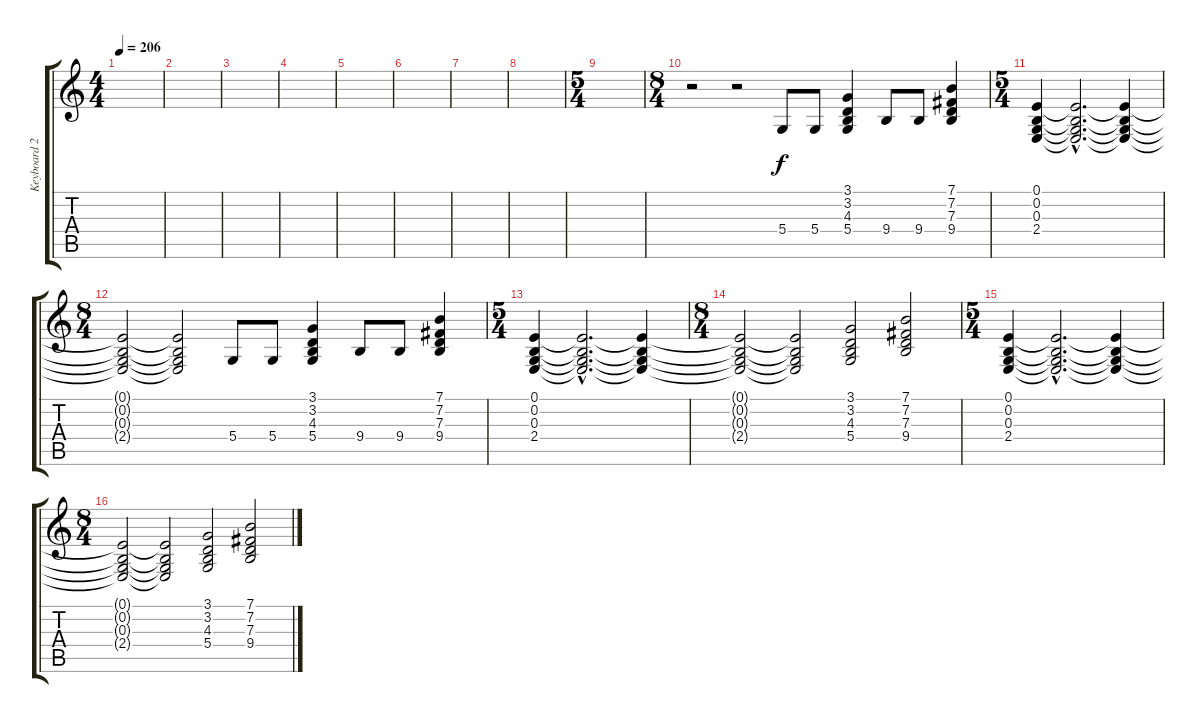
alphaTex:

\track ("Keyboard 2" "Keyboard 2") {instrument choiraahs}
\staff {score tabs}
\tuning (E4 B3 G3 D3 A2 E2) {hide}
\ts (4 4)
\tempo 206
\clef g2
\ks c
|
|
|
|
|
|
|
|
\ts (5 4)
|
\ts (8 4)
r.2 r.2 5.4.8 5.4.8 (3.1 3.2 4.3 5.4).4 9.4.8 9.4.8 (7.1 7.2 7.3 9.4).4 |
\ts (5 4)
(0.1 0.2 0.3 2.4).4 (0.1{hac t} 0.2{hac t} 0.3{hac t} 2.4{hac t}).2{d} (0.1{t} 0.2{t} 0.3{t} 2.4{t}).4 |
\ts (8 4)
(0.1{t} 0.2{t} 0.3{t} 2.4{t}).2 (0.1{t} 0.2{t} 0.3{t} 2.4{t}).2 5.4.8 5.4.8 (3.1 3.2 4.3 5.4).4 9.4.8 9.4.8 (7.1 7.2 7.3 9.4).4 |
\ts (5 4)
(0.1 0.2 0.3 2.4).4 (0.1{hac t} 0.2{hac t} 0.3{hac t} 2.4{hac t}).2{d} (0.1{t} 0.2{t} 0.3{t} 2.4{t}).4 |
\ts (8 4)
(0.1{t} 0.2{t} 0.3{t} 2.4{t}).2 (0.1{t} 0.2{t} 0.3{t} 2.4{t}).2 (3.1 3.2 4.3 5.4).2 (7.1 7.2 7.3 9.4).2 |
\ts (5 4)
(0.1 0.2 0.3 2.4).4 (0.1{hac t} 0.2{hac t} 0.3{hac t} 2.4{hac t}).2{d} (0.1{t} 0.2{t} 0.3{t} 2.4{t}).4 |
\ts (8 4)
(0.1{t} 0.2{t} 0.3{t} 2.4{t}).2 (0.1{t} 0.2{t} 0.3{t} 2.4{t}).2 (3.1 3.2 4.3 5.4).2 (7.1 7.2 7.3 9.4).2
